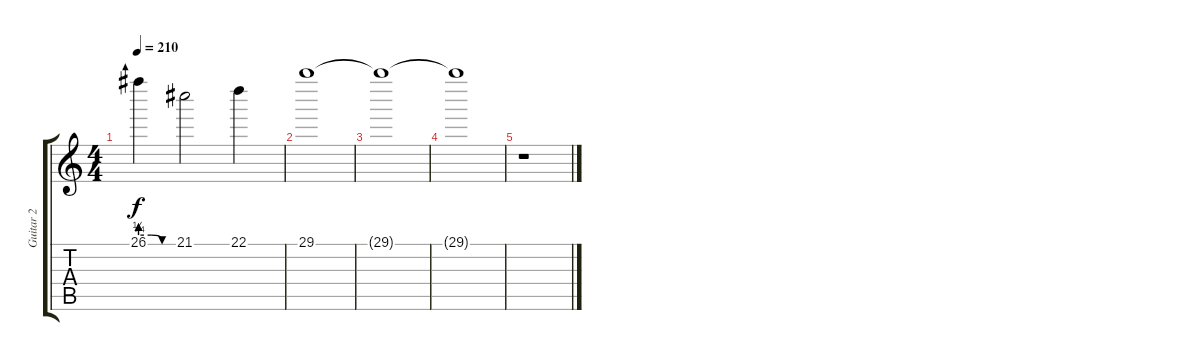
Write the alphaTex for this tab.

\track ("Guitar 2" "Guitar 2") {instrument overdrivenguitar}
\staff {score tabs}
\tuning (E4 B3 G3 D3 A2 E2) {hide}
\ts (4 4)
\tempo 210
\clef g2
\ks c
26.1{be (custom 0 1 20 1 40 0 60 0)}.4{dy f} 21.1.2 22.1.4 |
29.1.1 |
29.1{t}.1 |
29.1{t}.1 |
r.1
